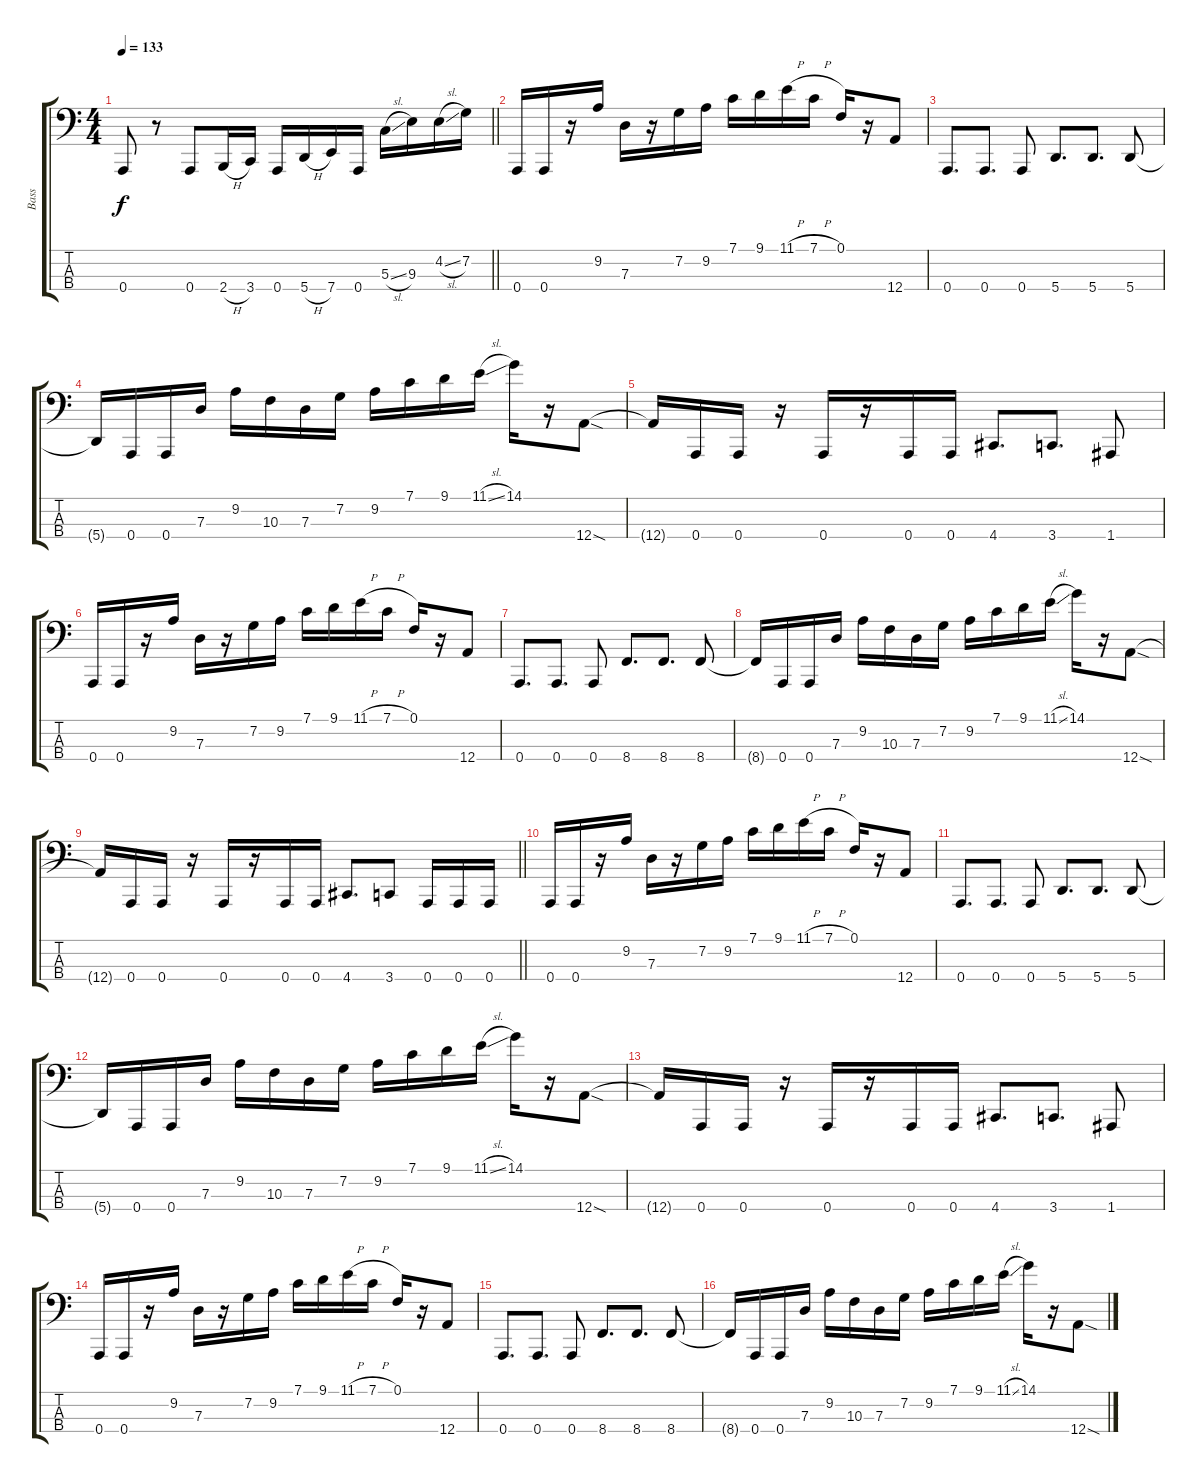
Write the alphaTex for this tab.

\track ("Bass" "Bass") {instrument electricbasspick}
\staff {score tabs}
\tuning (F2 C2 G1 A0) {hide}
\ts (4 4)
\tempo 133
\clef f4
\barLineRight lightlight
\ks c
0.4.8{dy f} r.8 0.4.8 2.4{h}.16 3.4.16 0.4.16 5.4{h}.16 7.4.16 0.4.16 5.3{sl}.16 9.3.16 4.2{sl}.16 7.2.16 |
\section ("" "")
0.4.16 0.4.16 r.16 9.2.16 7.3.16 r.16 7.2.16 9.2.16 7.1.16 9.1.16 11.1{h}.16 7.1{h}.16 0.1.16 r.16 12.4.8 |
0.4.8{d} 0.4.8{d} 0.4.8 5.4.8{d} 5.4.8{d} 5.4.8 |
5.4{t}.16 0.4.16 0.4.16 7.3.16 9.2.16 10.3.16 7.3.16 7.2.16 9.2.16 7.1.16 9.1.16 11.1{sl}.16 14.1.16 r.16 12.4{sod}.8 |
12.4{t}.16 0.4.16 0.4.16 r.16 0.4.16 r.16 0.4.16 0.4.16 4.4.8{d} 3.4.8{d} 1.4.8 |
0.4.16 0.4.16 r.16 9.2.16 7.3.16 r.16 7.2.16 9.2.16 7.1.16 9.1.16 11.1{h}.16 7.1{h}.16 0.1.16 r.16 12.4.8 |
0.4.8{d} 0.4.8{d} 0.4.8 8.4.8{d} 8.4.8{d} 8.4.8 |
8.4{t}.16 0.4.16 0.4.16 7.3.16 9.2.16 10.3.16 7.3.16 7.2.16 9.2.16 7.1.16 9.1.16 11.1{sl}.16 14.1.16 r.16 12.4{sod}.8 |
\barLineRight lightlight
12.4{t}.16 0.4.16 0.4.16 r.16 0.4.16 r.16 0.4.16 0.4.16 4.4.8{d} 3.4.8 0.4.16 0.4.16 0.4.16 |
\section ("" "")
0.4.16 0.4.16 r.16 9.2.16 7.3.16 r.16 7.2.16 9.2.16 7.1.16 9.1.16 11.1{h}.16 7.1{h}.16 0.1.16 r.16 12.4.8 |
0.4.8{d} 0.4.8{d} 0.4.8 5.4.8{d} 5.4.8{d} 5.4.8 |
5.4{t}.16 0.4.16 0.4.16 7.3.16 9.2.16 10.3.16 7.3.16 7.2.16 9.2.16 7.1.16 9.1.16 11.1{sl}.16 14.1.16 r.16 12.4{sod}.8 |
12.4{t}.16 0.4.16 0.4.16 r.16 0.4.16 r.16 0.4.16 0.4.16 4.4.8{d} 3.4.8{d} 1.4.8 |
0.4.16 0.4.16 r.16 9.2.16 7.3.16 r.16 7.2.16 9.2.16 7.1.16 9.1.16 11.1{h}.16 7.1{h}.16 0.1.16 r.16 12.4.8 |
0.4.8{d} 0.4.8{d} 0.4.8 8.4.8{d} 8.4.8{d} 8.4.8 |
8.4{t}.16 0.4.16 0.4.16 7.3.16 9.2.16 10.3.16 7.3.16 7.2.16 9.2.16 7.1.16 9.1.16 11.1{sl}.16 14.1.16 r.16 12.4{sod}.8
